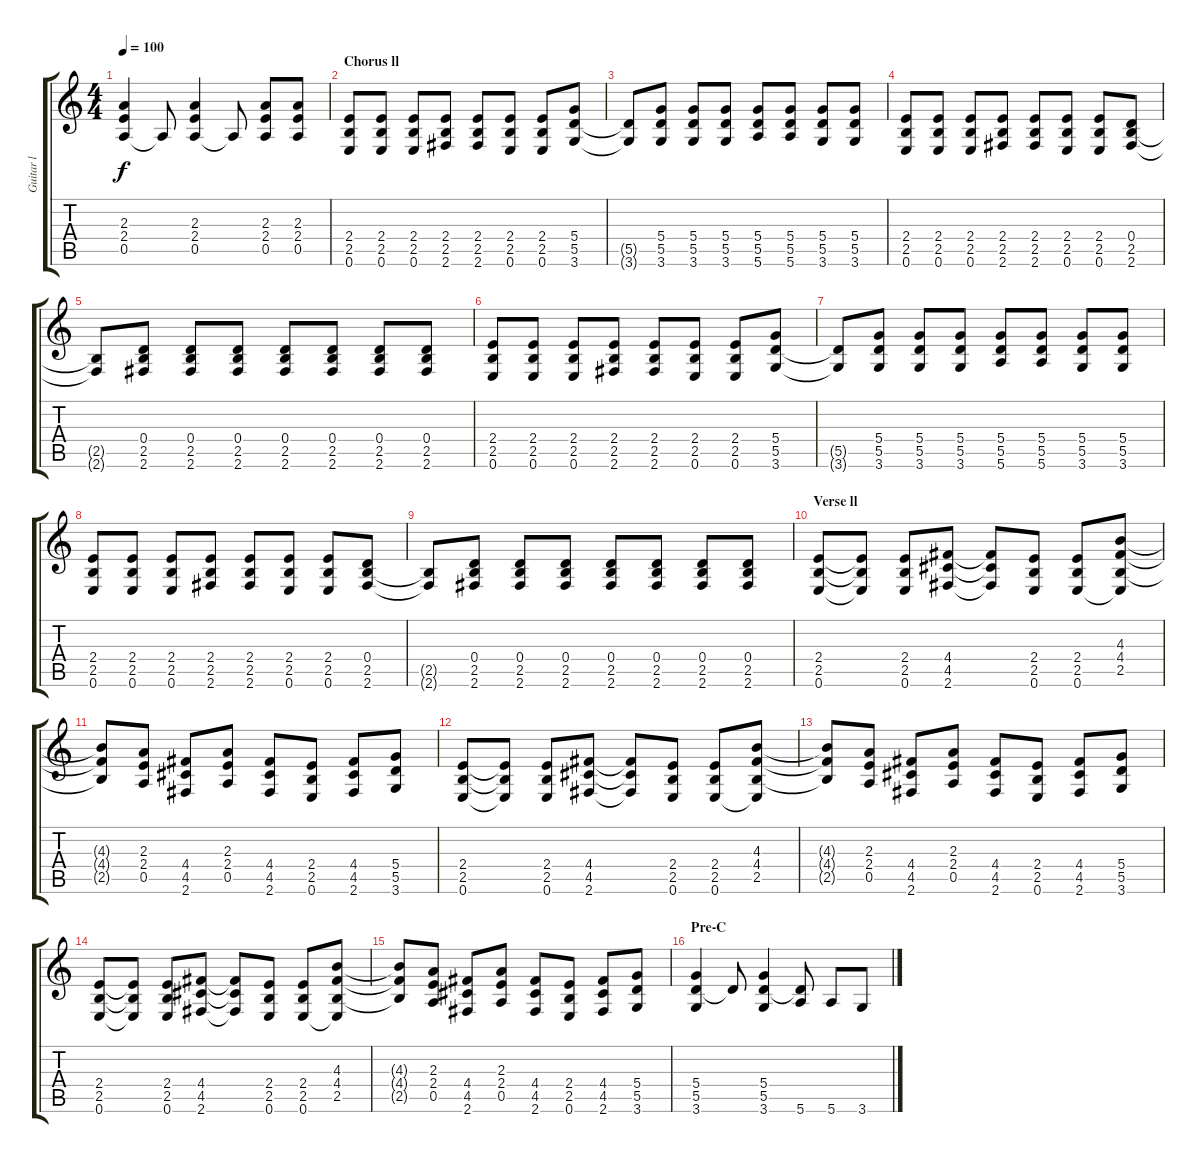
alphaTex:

\track ("Guitar l" "Guitar l") {instrument distortionguitar}
\staff {score tabs}
\tuning (E4 B3 G3 D3 A2 E2) {hide}
\ts (4 4)
\tempo 100
\clef g2
\ks c
(2.3 2.4 0.5).4{dy f} 0.5{t}.8 (2.3 2.4 0.5).4 0.5{t}.8 (2.3 2.4 0.5).8 (2.3 2.4 0.5).8 |
\section ("" "Chorus ll")
(2.4 2.5 0.6).8 (2.4 2.5 0.6).8 (2.4 2.5 0.6).8 (2.4 2.5 2.6).8 (2.4 2.5 2.6).8 (2.4 2.5 0.6).8 (2.4 2.5 0.6).8 (5.4 5.5 3.6).8 |
(5.5{t} 3.6{t}).8 (5.4 5.5 3.6).8 (5.4 5.5 3.6).8 (5.4 5.5 3.6).8 (5.4 5.5 5.6).8 (5.4 5.5 5.6).8 (5.4 5.5 3.6).8 (5.4 5.5 3.6).8 |
(2.4 2.5 0.6).8 (2.4 2.5 0.6).8 (2.4 2.5 0.6).8 (2.4 2.5 2.6).8 (2.4 2.5 2.6).8 (2.4 2.5 0.6).8 (2.4 2.5 0.6).8 (0.4 2.5 2.6).8 |
(2.5{t} 2.6{t}).8 (0.4 2.5 2.6).8 (0.4 2.5 2.6).8 (0.4 2.5 2.6).8 (0.4 2.5 2.6).8 (0.4 2.5 2.6).8 (0.4 2.5 2.6).8 (0.4 2.5 2.6).8 |
(2.4 2.5 0.6).8 (2.4 2.5 0.6).8 (2.4 2.5 0.6).8 (2.4 2.5 2.6).8 (2.4 2.5 2.6).8 (2.4 2.5 0.6).8 (2.4 2.5 0.6).8 (5.4 5.5 3.6).8 |
(5.5{t} 3.6{t}).8 (5.4 5.5 3.6).8 (5.4 5.5 3.6).8 (5.4 5.5 3.6).8 (5.4 5.5 5.6).8 (5.4 5.5 5.6).8 (5.4 5.5 3.6).8 (5.4 5.5 3.6).8 |
(2.4 2.5 0.6).8 (2.4 2.5 0.6).8 (2.4 2.5 0.6).8 (2.4 2.5 2.6).8 (2.4 2.5 2.6).8 (2.4 2.5 0.6).8 (2.4 2.5 0.6).8 (0.4 2.5 2.6).8 |
(2.5{t} 2.6{t}).8 (0.4 2.5 2.6).8 (0.4 2.5 2.6).8 (0.4 2.5 2.6).8 (0.4 2.5 2.6).8 (0.4 2.5 2.6).8 (0.4 2.5 2.6).8 (0.4 2.5 2.6).8 |
\section ("" "Verse ll")
(2.4 2.5 0.6).8 (2.4{t} 2.5{t} 0.6{t}).8 (2.4 2.5 0.6).8 (4.4 4.5 2.6).8 (4.4{t} 4.5{t} 2.6{t}).8 (2.4 2.5 0.6).8 (2.4 2.5 0.6).8 (4.3 4.4 2.5 0.6{t}).8 |
(4.3{t} 4.4{t} 2.5{t}).8 (2.3 2.4 0.5).8 (4.4 4.5 2.6).8 (2.3 2.4 0.5).8 (4.4 4.5 2.6).8 (2.4 2.5 0.6).8 (4.4 4.5 2.6).8 (5.4 5.5 3.6).8 |
(2.4 2.5 0.6).8 (2.4{t} 2.5{t} 0.6{t}).8 (2.4 2.5 0.6).8 (4.4 4.5 2.6).8 (4.4{t} 4.5{t} 2.6{t}).8 (2.4 2.5 0.6).8 (2.4 2.5 0.6).8 (4.3 4.4 2.5 0.6{t}).8 |
(4.3{t} 4.4{t} 2.5{t}).8 (2.3 2.4 0.5).8 (4.4 4.5 2.6).8 (2.3 2.4 0.5).8 (4.4 4.5 2.6).8 (2.4 2.5 0.6).8 (4.4 4.5 2.6).8 (5.4 5.5 3.6).8 |
(2.4 2.5 0.6).8 (2.4{t} 2.5{t} 0.6{t}).8 (2.4 2.5 0.6).8 (4.4 4.5 2.6).8 (4.4{t} 4.5{t} 2.6{t}).8 (2.4 2.5 0.6).8 (2.4 2.5 0.6).8 (4.3 4.4 2.5 0.6{t}).8 |
(4.3{t} 4.4{t} 2.5{t}).8 (2.3 2.4 0.5).8 (4.4 4.5 2.6).8 (2.3 2.4 0.5).8 (4.4 4.5 2.6).8 (2.4 2.5 0.6).8 (4.4 4.5 2.6).8 (5.4 5.5 3.6).8 |
\section ("" "Pre-C")
(5.4 5.5 3.6).4 5.5{t}.8 (5.4 5.5 3.6).4 (5.5{t} 5.6).8 5.6.8 3.6.8
